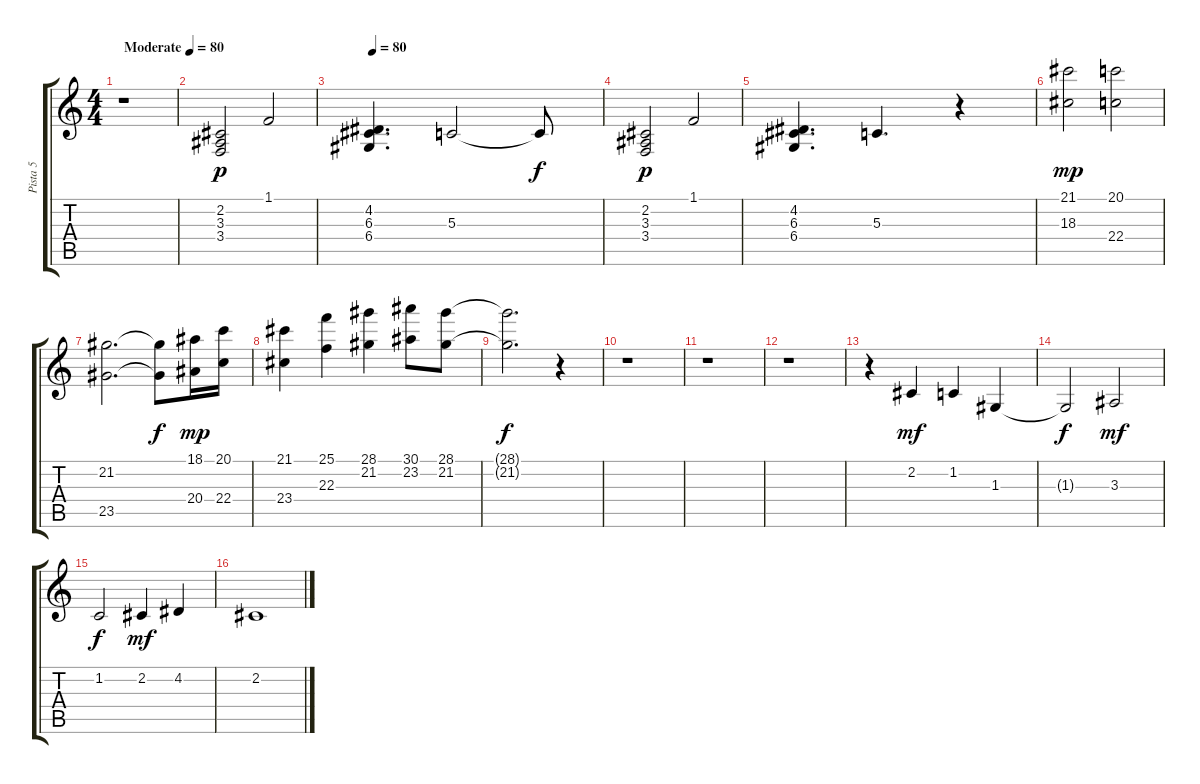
\track ("Pista 5" "Pista 5") {instrument stringensemble2}
\staff {score tabs}
\tuning (E4 B3 G3 D3 A2 E2) {hide}
\ts (4 4)
\tempo (80 "Moderate")
\clef g2
\ks c
r.1{dy p instrument stringensemble2} |
(2.2 3.3 3.4).2 1.1.2 |
\tempo 80
(4.2 6.3 6.4).4{d} 5.3.2 5.3{t}.8{dy f} |
(2.2 3.3 3.4).2{dy p} 1.1.2 |
(4.2 6.3 6.4).4{d} 5.3.4{d} r.4 |
(21.1 18.3).2{dy mp instrument stringensemble1} (20.1 22.4).2 |
(21.2 23.5).2{d} (21.2{t} 23.5{t}).8{dy f} (18.1 20.4).16{dy mp} (20.1 22.4).16 |
(21.1 23.4).4 (25.1 22.3).4 (28.1 21.2).4 (30.1 23.2).8 (28.1 21.2).8 |
(28.1{t} 21.2{t}).2{d dy f} r.4 |
r.1 |
r.1 |
r.1 |
r.4 2.2.4{dy mf instrument cello} 1.2.4 1.3.4 |
1.3{t}.2{dy f} 3.3.2{dy mf} |
1.2.2{dy f} 2.2.4{dy mf} 4.2.4 |
2.2.1
